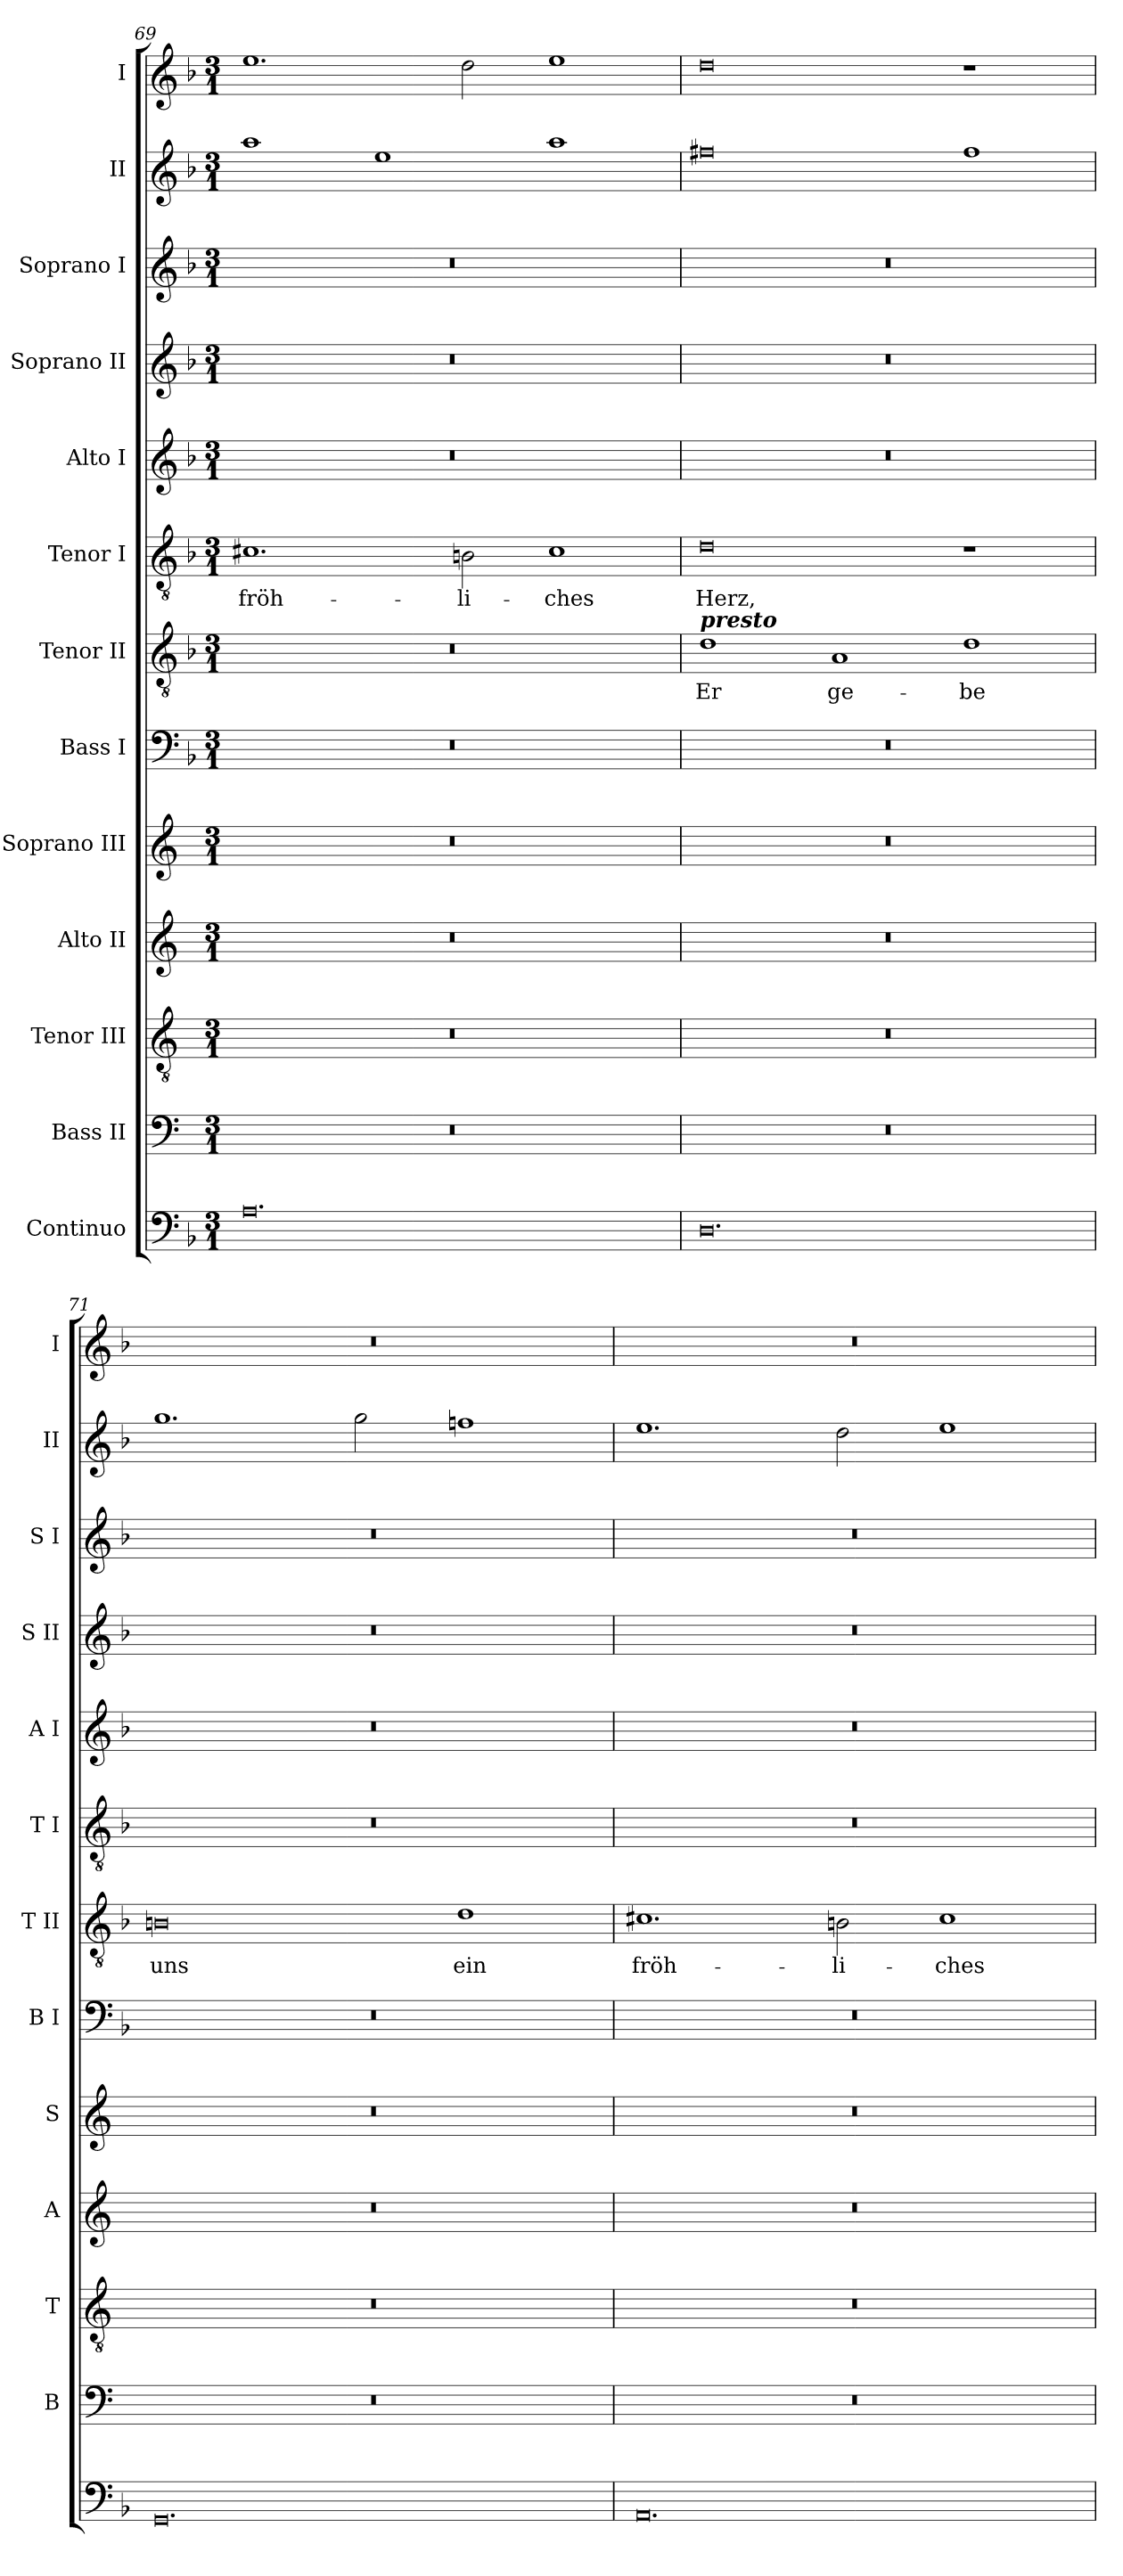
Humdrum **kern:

**kern	**kern	**kern	**kern	**kern	**kern	**kern	**text	**kern	**text	**kern	**kern	**kern	**kern	**kern
*part13	*part12	*part11	*part10	*part9	*part8	*part7	*part7	*part6	*part6	*part5	*part4	*part3	*part2	*part1
*staff13	*staff12	*staff11	*staff10	*staff9	*staff8	*staff7	*staff7	*staff6	*staff6	*staff5	*staff4	*staff3	*staff2	*staff1
*I"Continuo	*I"Bass II	*I"Tenor III	*I"Alto II	*I"Soprano III	*I"Bass I	*I"Tenor II	*	*I"Tenor I	*	*I"Alto I	*I"Soprano II	*I"Soprano I	*I"II	*I"I
*	*I'B	*I'T	*I'A	*I'S	*I'B I	*I'T II	*	*I'T I	*	*I'A I	*I'S II	*I'S I	*I'II	*I'I
*clefF4	*clefF4	*clefGv2	*clefG2	*clefG2	*clefF4	*clefGv2	*	*clefGv2	*	*clefG2	*clefG2	*clefG2	*clefG2	*clefG2
*	*ITrd4c7	*ITrd4c7	*ITrd4c7	*ITrd4c7	*	*	*	*	*	*	*	*	*	*
*k[b-]	*k[b-]	*k[b-]	*k[b-]	*k[b-]	*k[b-]	*k[b-]	*	*k[b-]	*	*k[b-]	*k[b-]	*k[b-]	*k[b-]	*k[b-]
*F:	*F:	*F:	*F:	*F:	*F:	*F:	*	*F:	*	*F:	*F:	*F:	*F:	*F:
*M3/1	*M3/1	*M3/1	*M3/1	*M3/1	*M3/1	*M3/1	*	*M3/1	*	*M3/1	*M3/1	*M3/1	*M3/1	*M3/1
=69	=69	=69	=69	=69	=69	=69	=69	=69	=69	=69	=69	=69	=69	=69
!	!LO:N:vis=0	!LO:N:vis=0	!LO:N:vis=0	!LO:N:vis=0	!LO:N:vis=0	!LO:N:vis=0	!	!	!LO:LY:b	!LO:N:vis=0	!LO:N:vis=0	!LO:N:vis=0	!	!
0.A	0.r	0.r	0.r	0.r	0.r	0.r	.	1.c#X	fröh-	0.r	0.r	0.r	1aa	1.ee
.	.	.	.	.	.	.	.	.	.	.	.	.	1ee	.
!	!	!	!	!	!	!	!	!	!LO:LY:b	!	!	!	!	!
.	.	.	.	.	.	.	.	2Bn	-li-	.	.	.	.	2dd
!	!	!	!	!	!	!	!	!	!LO:LY:b	!	!	!	!	!
.	.	.	.	.	.	.	.	1c#	-ches	.	.	.	1aa	1ee
=70	=70	=70	=70	=70	=70	=70	=70	=70	=70	=70	=70	=70	=70	=70
!	!	!	!	!	!	!LO:TX:a:Bi:t=presto	!	!	!	!	!	!	!	!
!	!LO:N:vis=0	!LO:N:vis=0	!LO:N:vis=0	!LO:N:vis=0	!LO:N:vis=0	!	!LO:LY:b	!	!LO:LY:b	!LO:N:vis=0	!LO:N:vis=0	!LO:N:vis=0	!	!
0.D	0.r	0.r	0.r	0.r	0.r	1d	Er	0d	Herz,	0.r	0.r	0.r	0ff#X	0dd
!	!	!	!	!	!	!	!LO:LY:b	!	!	!	!	!	!	!
.	.	.	.	.	.	1A	ge-	.	.	.	.	.	.	.
!	!	!	!	!	!	!	!LO:LY:b	!	!	!	!	!	!	!
.	.	.	.	.	.	1d	-be	1r	.	.	.	.	1ff#	1r
=71	=71	=71	=71	=71	=71	=71	=71	=71	=71	=71	=71	=71	=71	=71
!	!LO:N:vis=0	!LO:N:vis=0	!LO:N:vis=0	!LO:N:vis=0	!LO:N:vis=0	!	!LO:LY:b	!LO:N:vis=0	!	!LO:N:vis=0	!LO:N:vis=0	!LO:N:vis=0	!	!LO:N:vis=0
0.GG	0.r	0.r	0.r	0.r	0.r	0Bn	uns	0.r	.	0.r	0.r	0.r	1.gg	0.r
.	.	.	.	.	.	.	.	.	.	.	.	.	2gg	.
!	!	!	!	!	!	!	!LO:LY:b	!	!	!	!	!	!	!
.	.	.	.	.	.	1d	ein	.	.	.	.	.	1ffn	.
=72	=72	=72	=72	=72	=72	=72	=72	=72	=72	=72	=72	=72	=72	=72
!	!LO:N:vis=0	!LO:N:vis=0	!LO:N:vis=0	!LO:N:vis=0	!LO:N:vis=0	!	!LO:LY:b	!LO:N:vis=0	!	!LO:N:vis=0	!LO:N:vis=0	!LO:N:vis=0	!	!LO:N:vis=0
0.AA	0.r	0.r	0.r	0.r	0.r	1.c#X	fröh-	0.r	.	0.r	0.r	0.r	1.ee	0.r
!	!	!	!	!	!	!	!LO:LY:b	!	!	!	!	!	!	!
.	.	.	.	.	.	2Bn	-li-	.	.	.	.	.	2dd	.
!	!	!	!	!	!	!	!LO:LY:b	!	!	!	!	!	!	!
.	.	.	.	.	.	1c#	-ches	.	.	.	.	.	1ee	.
=	=	=	=	=	=	=	=	=	=	=	=	=	=	=
*-	*-	*-	*-	*-	*-	*-	*-	*-	*-	*-	*-	*-	*-	*-
